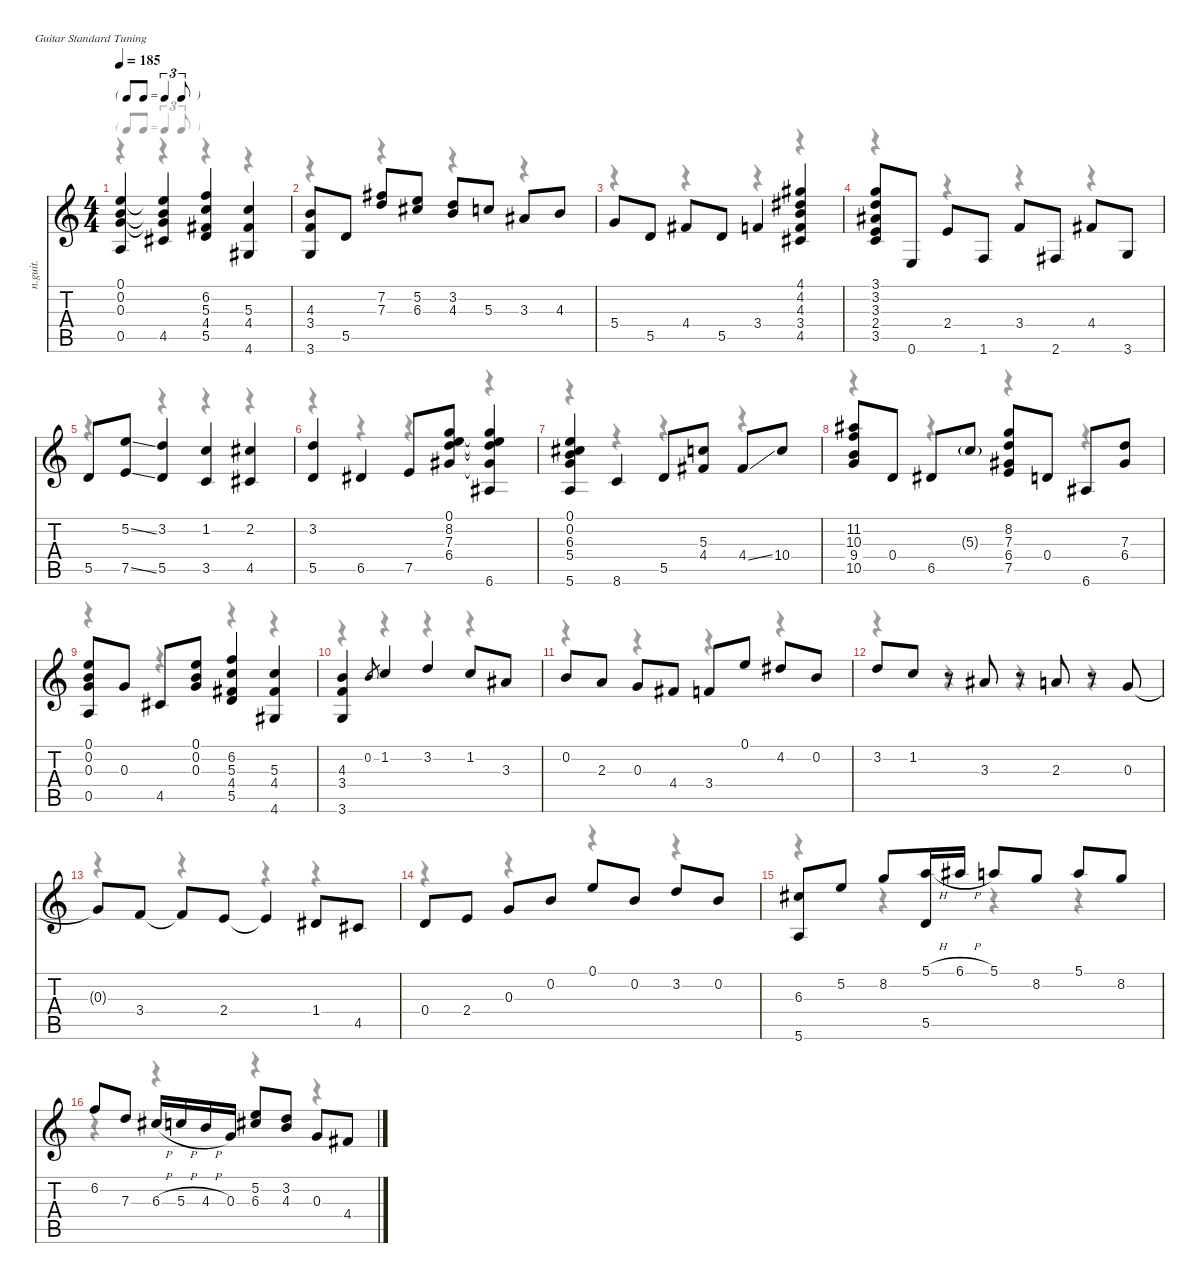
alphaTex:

\defaultSystemsLayout 4
\hideDynamics
\bracketExtendMode nobrackets
\otherSystemsTrackNameOrientation horizontal
\track ("Track 1" "n.guit.") {instrument acousticguitarnylon}
\staff {score tabs}
\tuning (E4 B3 G3 D3 A2 E2)
\voice
\ts (4 4)
\tf triplet8th
\tempo 185
\clef g2
\ks c
(0.1 0.2 0.3 0.5).4{dy f beam Up} (0.1{t} 0.2{t} 0.3{t} 4.5{acc #}).4{beam Up} (6.2 5.3 4.4{acc #} 5.5).4{beam Up} (5.3 4.4{acc #} 4.6{acc #}).4{beam Up} |
(4.3 3.4 3.6).8{beam Up} 5.5.8{beam Up} (7.2{acc #} 7.3).8{beam Up} (5.2 6.3{acc #}).8{beam Up} (3.2 4.3).8{beam Up} 5.3.8{beam Up} 3.3{acc #}.8{beam Up} 4.3.8{beam Up} |
5.4.8{beam Up} 5.5.8{beam Up} 4.4{acc #}.8{beam Up} 5.5.8{beam Up} 3.4.4{beam Up} (4.1{acc #} 4.2{acc #} 4.3 3.4 4.5{acc #}).4{beam Up} |
(3.1 3.2 3.3{acc #} 2.4 3.5).8{beam Up} 0.6.8{beam Up} 2.4.8{beam Up} 1.6.8{beam Up} 3.4.8{beam Up} 2.6{acc #}.8{beam Up} 4.4{acc #}.8{beam Up} 3.6.8{beam Up} |
5.5.8{beam Up} (5.2{ss} 7.5{ss}).8{beam Up} (3.2 5.5).4{beam Up} (1.2 3.5).4{beam Up} (2.2{acc #} 4.5{acc #}).4{beam Up} |
(3.2 5.5).4{beam Up} 6.5{acc #}.4{beam Up} 7.5.8{beam Up} (0.1 8.2 7.3 6.4{acc #}).8{beam Up} (0.1{t} 8.2{t} 7.3{t} 6.4{t acc #} 6.6{acc #}).4{beam Up} |
(0.1 0.2 6.3{acc #} 5.4 5.6).4{beam Up} 8.6.4{beam Up} 5.5.8{beam Up} (5.3 4.4{acc #}).8{beam Up} 4.4{ss acc #}.8{beam Up} 10.4.8{beam Up} |
(11.2{acc #} 10.3 9.4 10.5).8{beam Up} 0.4.8{beam Up} 6.5{acc #}.8{beam Up} 5.3{g}.8{dy mf beam Up} (8.2 7.3 6.4{acc #} 7.5).8{dy f beam Up} 0.4.8{beam Up} 6.6{acc #}.8{beam Up} (7.3 6.4{acc #}).8{beam Up} |
(0.1 0.2 0.3 0.5).8{beam Up} 0.3.8{beam Up} 4.5{acc #}.8{beam Up} (0.1 0.2 0.3).8{beam Up} (6.2 5.3 4.4{acc #} 5.5).4{beam Up} (5.3 4.4{acc #} 4.6{acc #}).4{beam Up} |
(4.3 3.4 3.6).4{beam Up} 0.2.8{gr dy mf beam Up} 1.2.4{dy f beam Up} 3.2.4{beam Up} 1.2.8{beam Up} 3.3{acc #}.8{beam Up} |
0.2.8{beam Up} 2.3.8{beam Up} 0.3.8{beam Up} 4.4{acc #}.8{beam Up} 3.4.8{beam Up} 0.1.8{beam Up} 4.2{acc #}.8{beam Up} 0.2.8{beam Up} |
3.2.8{beam Up} 1.2.8{beam Up} r.8{beam Up} 3.3{acc #}.8{beam Up} r.8{beam Up} 2.3.8{beam Up} r.8{beam Up} 0.3.8{beam Up} |
0.3{t}.8{beam Up} 3.4.8{beam Up} 3.4{t}.8{beam Up} 2.4.8{beam Up} 2.4{t}.4{beam Up} 1.4{acc #}.8{beam Up} 4.5{acc #}.8{beam Up} |
0.4.8{beam Up} 2.4.8{beam Up} 0.3.8{beam Up} 0.2.8{beam Up} 0.1.8{beam Up} 0.2.8{beam Up} 3.2.8{beam Up} 0.2.8{beam Up} |
(6.3{acc #} 5.6).8{beam Up} 5.2.8{beam Up} 8.2.8{beam Up} (5.1{h} 5.5).16{beam Up} 6.1{h acc #}.16{beam Up} 5.1.8{beam Up} 8.2.8{beam Up} 5.1.8{beam Up} 8.2.8{beam Up} |
6.2.8{beam Up} 7.3.8{beam Up} 6.3{h acc #}.16{beam Up} 5.3{h}.16{beam Up} 4.3{h}.16{beam Up} 0.3.16{beam Up} (5.2 6.3{acc #}).8{beam Up} (3.2 4.3).8{beam Up} 0.3.8{beam Up} 4.4{acc #}.8{beam Up}
\voice
\clef g2
\ottava regular
\simile none
\ks c
r.4{dy mf beam Down} r.4{beam Down} r.4{beam Down} r.4{beam Down} |
r.4{beam Down} r.4{beam Down} r.4{beam Down} r.4{beam Down} |
r.4{beam Down} r.4{beam Down} r.4{beam Down} r.4{beam Down} |
r.4{beam Down} r.4{beam Down} r.4{beam Down} r.4{beam Down} |
r.4{beam Down} r.4{beam Down} r.4{beam Down} r.4{beam Down} |
r.4{beam Down} r.4{beam Down} r.4{beam Down} r.4{beam Down} |
r.4{beam Down} r.4{beam Down} r.4{beam Down} r.4{beam Down} |
r.4{beam Down} r.4{beam Down} r.4{beam Down} r.4{beam Down} |
r.4{beam Down} r.4{beam Down} r.4{beam Down} r.4{beam Down} |
r.4{beam Down} r.4{beam Down} r.4{beam Down} r.4{beam Down} |
r.4{beam Down} r.4{beam Down} r.4{beam Down} r.4{beam Down} |
r.4{beam Down} r.4{beam Down} r.4{beam Down} r.4{beam Down} |
r.4{beam Down} r.4{beam Down} r.4{beam Down} r.4{beam Down} |
r.4{beam Down} r.4{beam Down} r.4{beam Down} r.4{beam Down} |
r.4{beam Down} r.4{beam Down} r.4{beam Down} r.4{beam Down} |
r.4{beam Down} r.4{beam Down} r.4{beam Down} r.4{beam Down}
